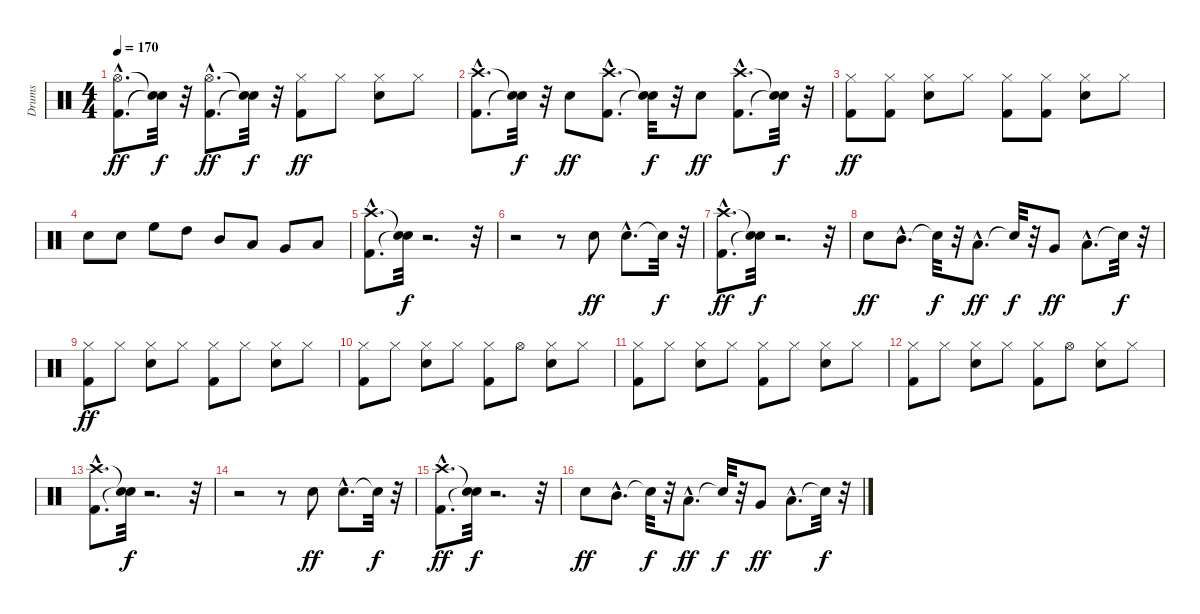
\track ("Drums" "Drums") {instrument percussion}
\staff {score}
\articulation defaults
\ts (4 4)
\tempo 170
\clef neutral
\ks c
("Kick (hit) 2"{hac} "Hi-Hat (open)"{hac}).8{d dy ff} ("Snare (hit)"{t} "Snare (hit)"{t}).32{dy f} r.32 ("Kick (hit) 2"{hac} "Hi-Hat (open)"{hac}).8{d dy ff} ("Snare (hit)"{t} "Snare (hit)"{t}).32{dy f} r.32 ("Kick (hit) 2" "Hi-Hat (closed)").8{dy ff} "Hi-Hat (closed)".8 ("Snare (hit) 2" "Hi-Hat (closed)").8 "Hi-Hat (closed)".8 |
("Kick (hit) 2"{hac} "Crash high (hit)"{hac}).8{d} ("Snare (hit)"{t} "Snare (hit)"{t}).32{dy f} r.32 "Snare (hit) 2".8{dy ff} ("Kick (hit) 2"{hac} "Crash high (hit)"{hac}).8{d} ("Snare (hit)"{t} "Snare (hit)"{t}).32{dy f} r.32 "Snare (hit) 2".8{dy ff} ("Kick (hit) 2"{hac} "Crash high (hit)"{hac}).8{d} ("Snare (hit)"{t} "Snare (hit)"{t}).32{dy f} r.32 |
("Kick (hit) 2" "Hi-Hat (closed)").8{dy ff} ("Kick (hit) 2" "Hi-Hat (closed)").8 ("Snare (hit) 2" "Hi-Hat (closed)").8 "Hi-Hat (closed)".8 ("Kick (hit) 2" "Hi-Hat (closed)").8 ("Kick (hit) 2" "Hi-Hat (closed)").8 ("Snare (hit) 2" "Hi-Hat (closed)").8 "Hi-Hat (closed)".8 |
"Snare (hit) 2".8 "Snare (hit) 2".8 "High Floor Tom (hit)".8 "High Tom (hit)".8 "Mid Tom (hit)".8 "Low Tom (hit)".8 "Very Low Tom (hit)".8 "Low Floor Tom (hit)".8 |
("Kick (hit) 2"{hac} "Crash high (hit)"{hac}).8{d} ("Snare (hit)"{t} "Snare (hit)"{t}).32{dy f} r.2{d} r.32 |
r.2 r.8 "Snare (hit) 2".8{dy ff} "Snare (hit) 2"{hac}.8{d} "Snare (hit)"{t}.32{dy f} r.32 |
("Kick (hit) 2"{hac} "Crash high (hit)"{hac}).8{d dy ff} ("Snare (hit)"{t} "Snare (hit)"{t}).32{dy f} r.2{d} r.32 |
"Snare (hit) 2".8{dy ff} "Mid Tom (hit)"{hac}.8{d} "Snare (hit)"{t}.32{dy f} r.32 "Low Tom (hit)"{hac}.8{d dy ff} "Snare (hit)"{t}.32{dy f} r.32 "Very Low Tom (hit)".8{dy ff} "Low Floor Tom (hit)"{hac}.8{d} "Snare (hit)"{t}.32{dy f} r.32 |
("Kick (hit) 2" "Hi-Hat (closed)").8{dy ff} "Hi-Hat (closed)".8 ("Snare (hit) 2" "Hi-Hat (closed)").8 "Hi-Hat (closed)".8 ("Kick (hit) 2" "Hi-Hat (closed)").8 "Hi-Hat (closed)".8 ("Snare (hit) 2" "Hi-Hat (closed)").8 "Hi-Hat (closed)".8 |
("Kick (hit) 2" "Hi-Hat (closed)").8 "Hi-Hat (closed)".8 ("Snare (hit) 2" "Hi-Hat (closed)").8 "Hi-Hat (closed)".8 ("Kick (hit) 2" "Hi-Hat (closed)").8 "Hi-Hat (open)".8 ("Snare (hit) 2" "Hi-Hat (closed)").8 "Hi-Hat (closed)".8 |
("Kick (hit) 2" "Hi-Hat (closed)").8 "Hi-Hat (closed)".8 ("Snare (hit) 2" "Hi-Hat (closed)").8 "Hi-Hat (closed)".8 ("Kick (hit) 2" "Hi-Hat (closed)").8 "Hi-Hat (closed)".8 ("Snare (hit) 2" "Hi-Hat (closed)").8 "Hi-Hat (closed)".8 |
("Kick (hit) 2" "Hi-Hat (closed)").8 "Hi-Hat (closed)".8 ("Snare (hit) 2" "Hi-Hat (closed)").8 "Hi-Hat (closed)".8 ("Kick (hit) 2" "Hi-Hat (closed)").8 "Hi-Hat (open)".8 ("Snare (hit) 2" "Hi-Hat (closed)").8 "Hi-Hat (closed)".8 |
("Kick (hit) 2"{hac} "Crash high (hit)"{hac}).8{d} ("Snare (hit)"{t} "Snare (hit)"{t}).32{dy f} r.2{d} r.32 |
r.2 r.8 "Snare (hit) 2".8{dy ff} "Snare (hit) 2"{hac}.8{d} "Snare (hit)"{t}.32{dy f} r.32 |
("Kick (hit) 2"{hac} "Crash high (hit)"{hac}).8{d dy ff} ("Snare (hit)"{t} "Snare (hit)"{t}).32{dy f} r.2{d} r.32 |
"Snare (hit) 2".8{dy ff} "Mid Tom (hit)"{hac}.8{d} "Snare (hit)"{t}.32{dy f} r.32 "Low Tom (hit)"{hac}.8{d dy ff} "Snare (hit)"{t}.32{dy f} r.32 "Very Low Tom (hit)".8{dy ff} "Low Floor Tom (hit)"{hac}.8{d} "Snare (hit)"{t}.32{dy f} r.32
